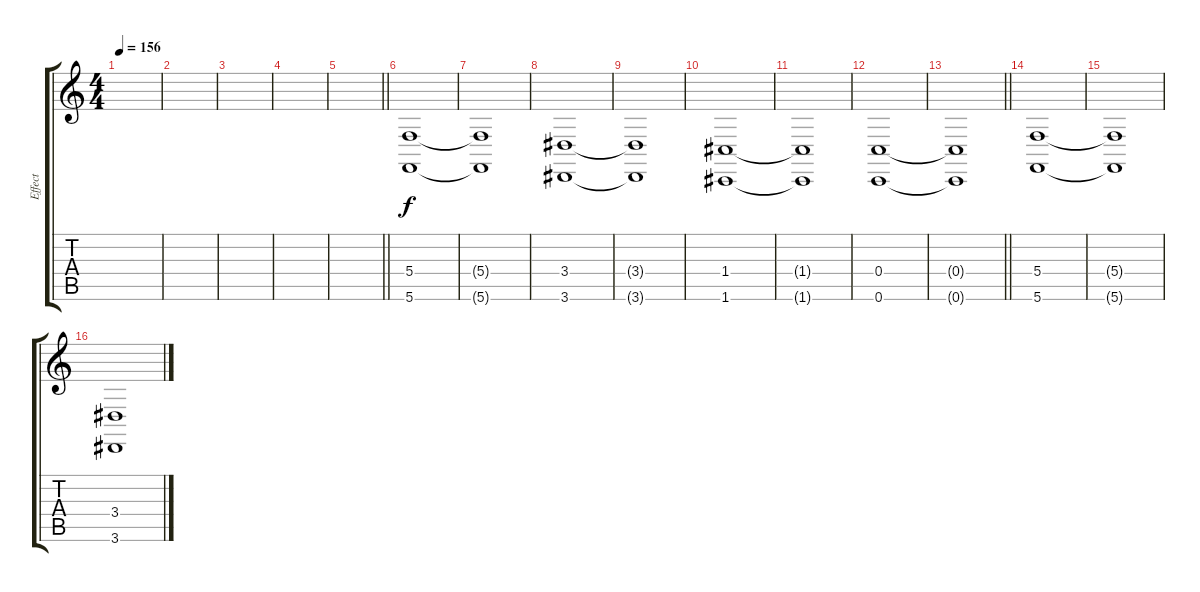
\track ("Effect" "Effect") {instrument stringensemble2}
\staff {score tabs}
\tuning (D4 A3 F3 C3 G2 C2) {hide}
\ts (4 4)
\tempo 156
\clef g2
\ks c
|
|
|
|
\barLineRight lightlight
|
\section ("" "")
(5.4 5.6).1{volume 2} |
(5.4{t} 5.6{t}).1 |
(3.4 3.6).1 |
(3.4{t} 3.6{t}).1 |
(1.4 1.6).1 |
(1.4{t} 1.6{t}).1 |
(0.4 0.6).1 |
\barLineRight lightlight
(0.4{t} 0.6{t}).1{dy f} |
\section ("" "")
(5.4 5.6).1{volume 5} |
(5.4{t} 5.6{t}).1 |
(3.4 3.6).1
